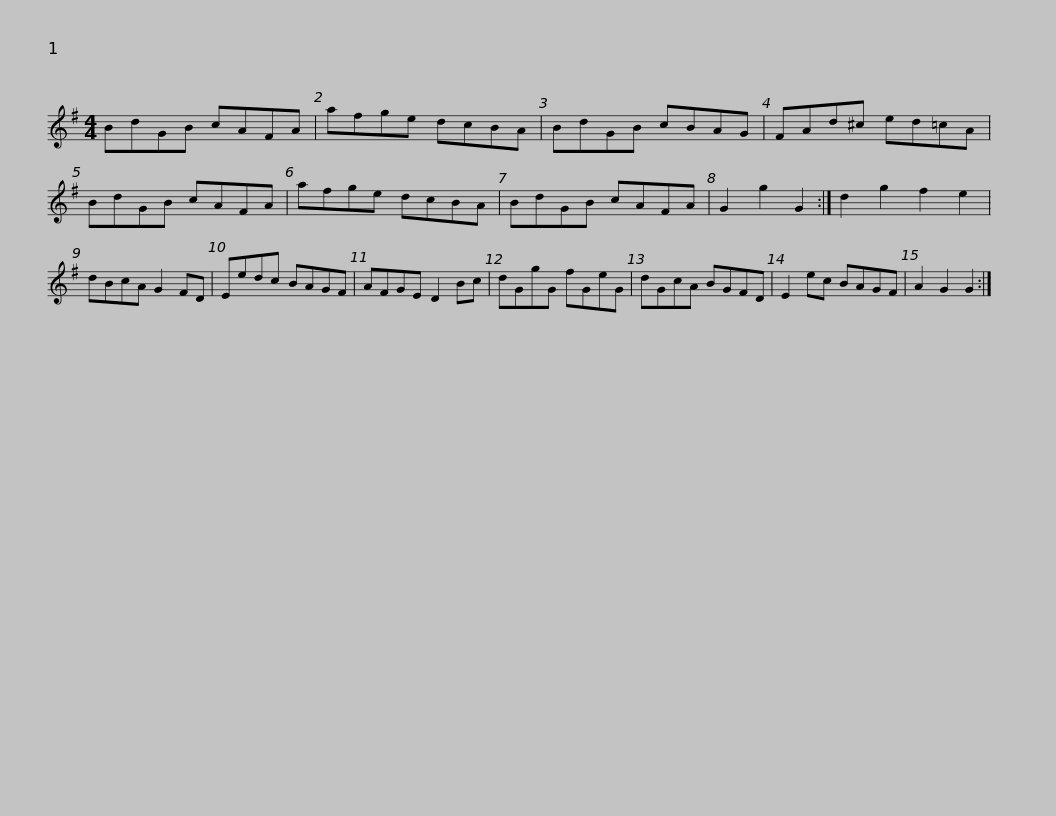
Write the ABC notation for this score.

X:1
L:1/8
M:4/4
I:linebreak $
K:G
V:1 treble
V:1
 BdGB cAFA | afge dcBA | BdGB cBAG | FAd^c ed=cA | BdGB cAFA |$ %5
 afge dcBA | BdGB cAFA | G2 g2 G2 :| d2 g2 f2 e2 | dBcA G2 FD | %10
 Eedc BAGF | AFGE D2 Bc |$ dGgG fGeG | dGcA BGFD | E2 ec BAGF | %15
 A2 G2 G2 :| %16
